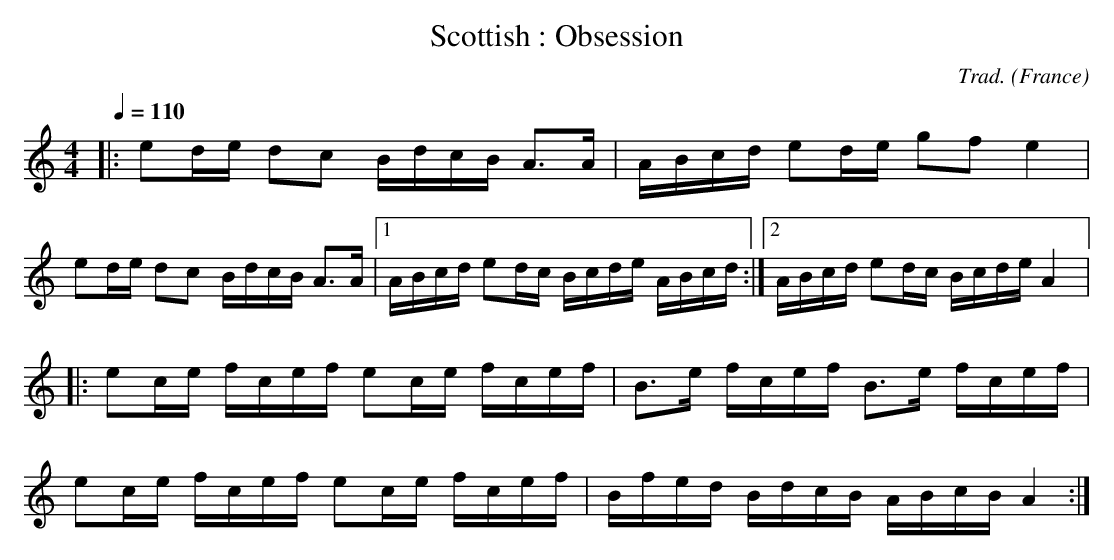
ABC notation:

X:1
T:Scottish : Obsession
C:Trad.
O:France
M:4/4
L:1/16
Q:1/4=110
K:C
|:e2de d2c2 BdcB A3A | ABcd e2de g2f2 e4 |
e2de d2c2 BdcB A3A |1 ABcd e2dc Bcde ABcd :|2 ABcd e2dc Bcde A4 |:
e2ce fcef e2ce fcef | B3e fcef B3e fcef |
e2ce fcef e2ce fcef | Bfed BdcB ABcB A4 :|
